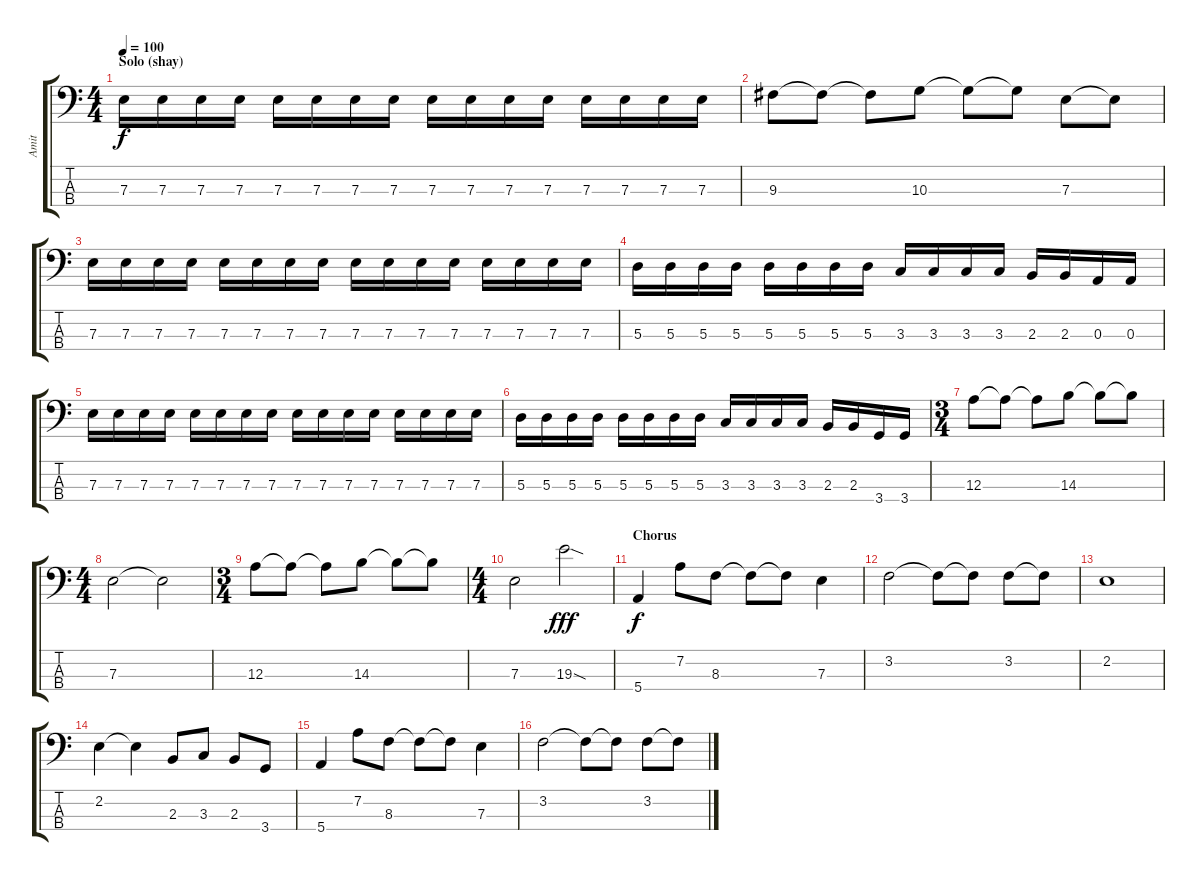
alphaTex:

\track ("Amit" "Amit") {instrument electricbassfinger}
\staff {score tabs}
\tuning (G2 D2 A1 E1) {hide}
\ts (4 4)
\section ("" "Solo (shay)")
\tempo 100
\clef f4
\ks c
7.3.16{dy f} 7.3.16 7.3.16 7.3.16 7.3.16 7.3.16 7.3.16 7.3.16 7.3.16 7.3.16 7.3.16 7.3.16 7.3.16 7.3.16 7.3.16 7.3.16 |
9.3.8 9.3{t}.8 9.3{t}.8 10.3.8 10.3{t}.8 10.3{t}.8 7.3.8 7.3{t}.8 |
7.3.16 7.3.16 7.3.16 7.3.16 7.3.16 7.3.16 7.3.16 7.3.16 7.3.16 7.3.16 7.3.16 7.3.16 7.3.16 7.3.16 7.3.16 7.3.16 |
5.3.16 5.3.16 5.3.16 5.3.16 5.3.16 5.3.16 5.3.16 5.3.16 3.3.16 3.3.16 3.3.16 3.3.16 2.3.16 2.3.16 0.3.16 0.3.16 |
7.3.16 7.3.16 7.3.16 7.3.16 7.3.16 7.3.16 7.3.16 7.3.16 7.3.16 7.3.16 7.3.16 7.3.16 7.3.16 7.3.16 7.3.16 7.3.16 |
5.3.16 5.3.16 5.3.16 5.3.16 5.3.16 5.3.16 5.3.16 5.3.16 3.3.16 3.3.16 3.3.16 3.3.16 2.3.16 2.3.16 3.4.16 3.4.16 |
\ts (3 4)
12.3.8 12.3{t}.8 12.3{t}.8 14.3.8 14.3{t}.8 14.3{t}.8 |
\ts (4 4)
7.3.2 7.3{t}.2 |
\ts (3 4)
12.3.8 12.3{t}.8 12.3{t}.8 14.3.8 14.3{t}.8 14.3{t}.8 |
\ts (4 4)
7.3.2 19.3{sod}.2{dy fff} |
\section ("" "Chorus")
5.4.4{dy f} 7.2.8 8.3.8 8.3{t}.8 8.3{t}.8 7.3.4 |
3.2.2 3.2{t}.8 3.2{t}.8 3.2.8 3.2{t}.8 |
2.2.1 |
2.2.4 2.2{t}.4 2.3.8 3.3.8 2.3.8 3.4.8 |
5.4.4 7.2.8 8.3.8 8.3{t}.8 8.3{t}.8 7.3.4 |
3.2.2 3.2{t}.8 3.2{t}.8 3.2.8 3.2{t}.8
